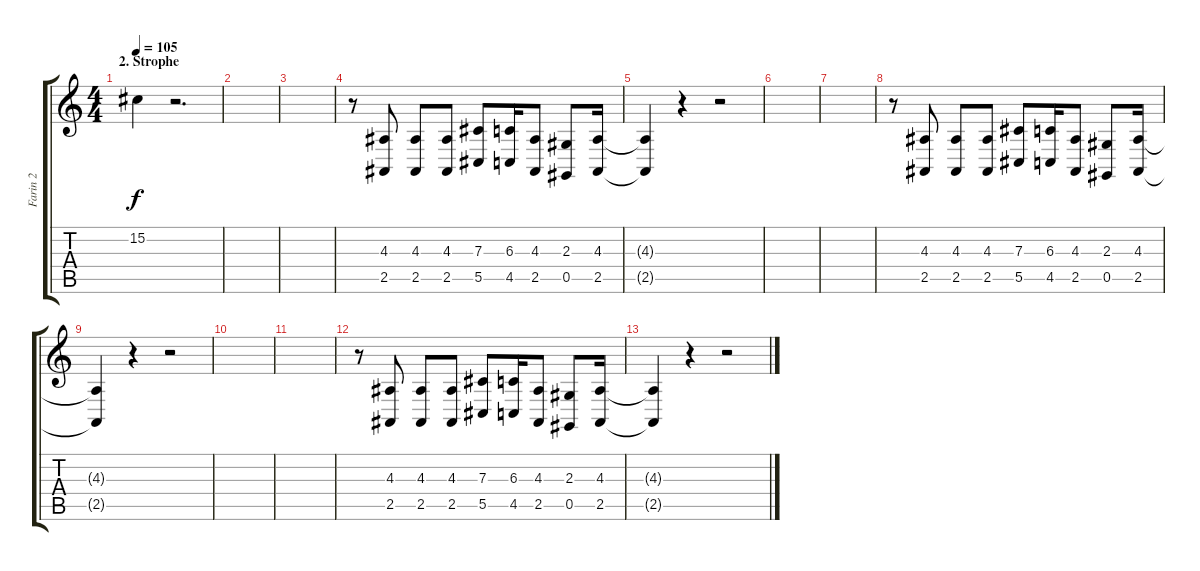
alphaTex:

\track ("Farin 2" "Farin 2") {instrument electricgrandpiano}
\staff {score tabs}
\tuning (Eb4 Bb3 Gb3 Db3 Ab2 Eb2) {hide}
\ts (4 4)
\section ("" "2. Strophe")
\tempo 105
\clef g2
\ks c
15.2{t}.4{dy f} r.2{d} |
|
|
r.8 (4.3 2.5).8 (4.3 2.5).8 (4.3 2.5).8 (7.3 5.5).8 (6.3 4.5).16 (4.3 2.5).8 (2.3 0.5).8 (4.3 2.5).16 |
(4.3{t} 2.5{t}).4 r.4 r.2 |
|
|
r.8 (4.3 2.5).8 (4.3 2.5).8 (4.3 2.5).8 (7.3 5.5).8 (6.3 4.5).16 (4.3 2.5).8 (2.3 0.5).8 (4.3 2.5).16 |
(4.3{t} 2.5{t}).4 r.4 r.2 |
|
|
r.8 (4.3 2.5).8 (4.3 2.5).8 (4.3 2.5).8 (7.3 5.5).8 (6.3 4.5).16 (4.3 2.5).8 (2.3 0.5).8 (4.3 2.5).16 |
(4.3{t} 2.5{t}).4 r.4 r.2
